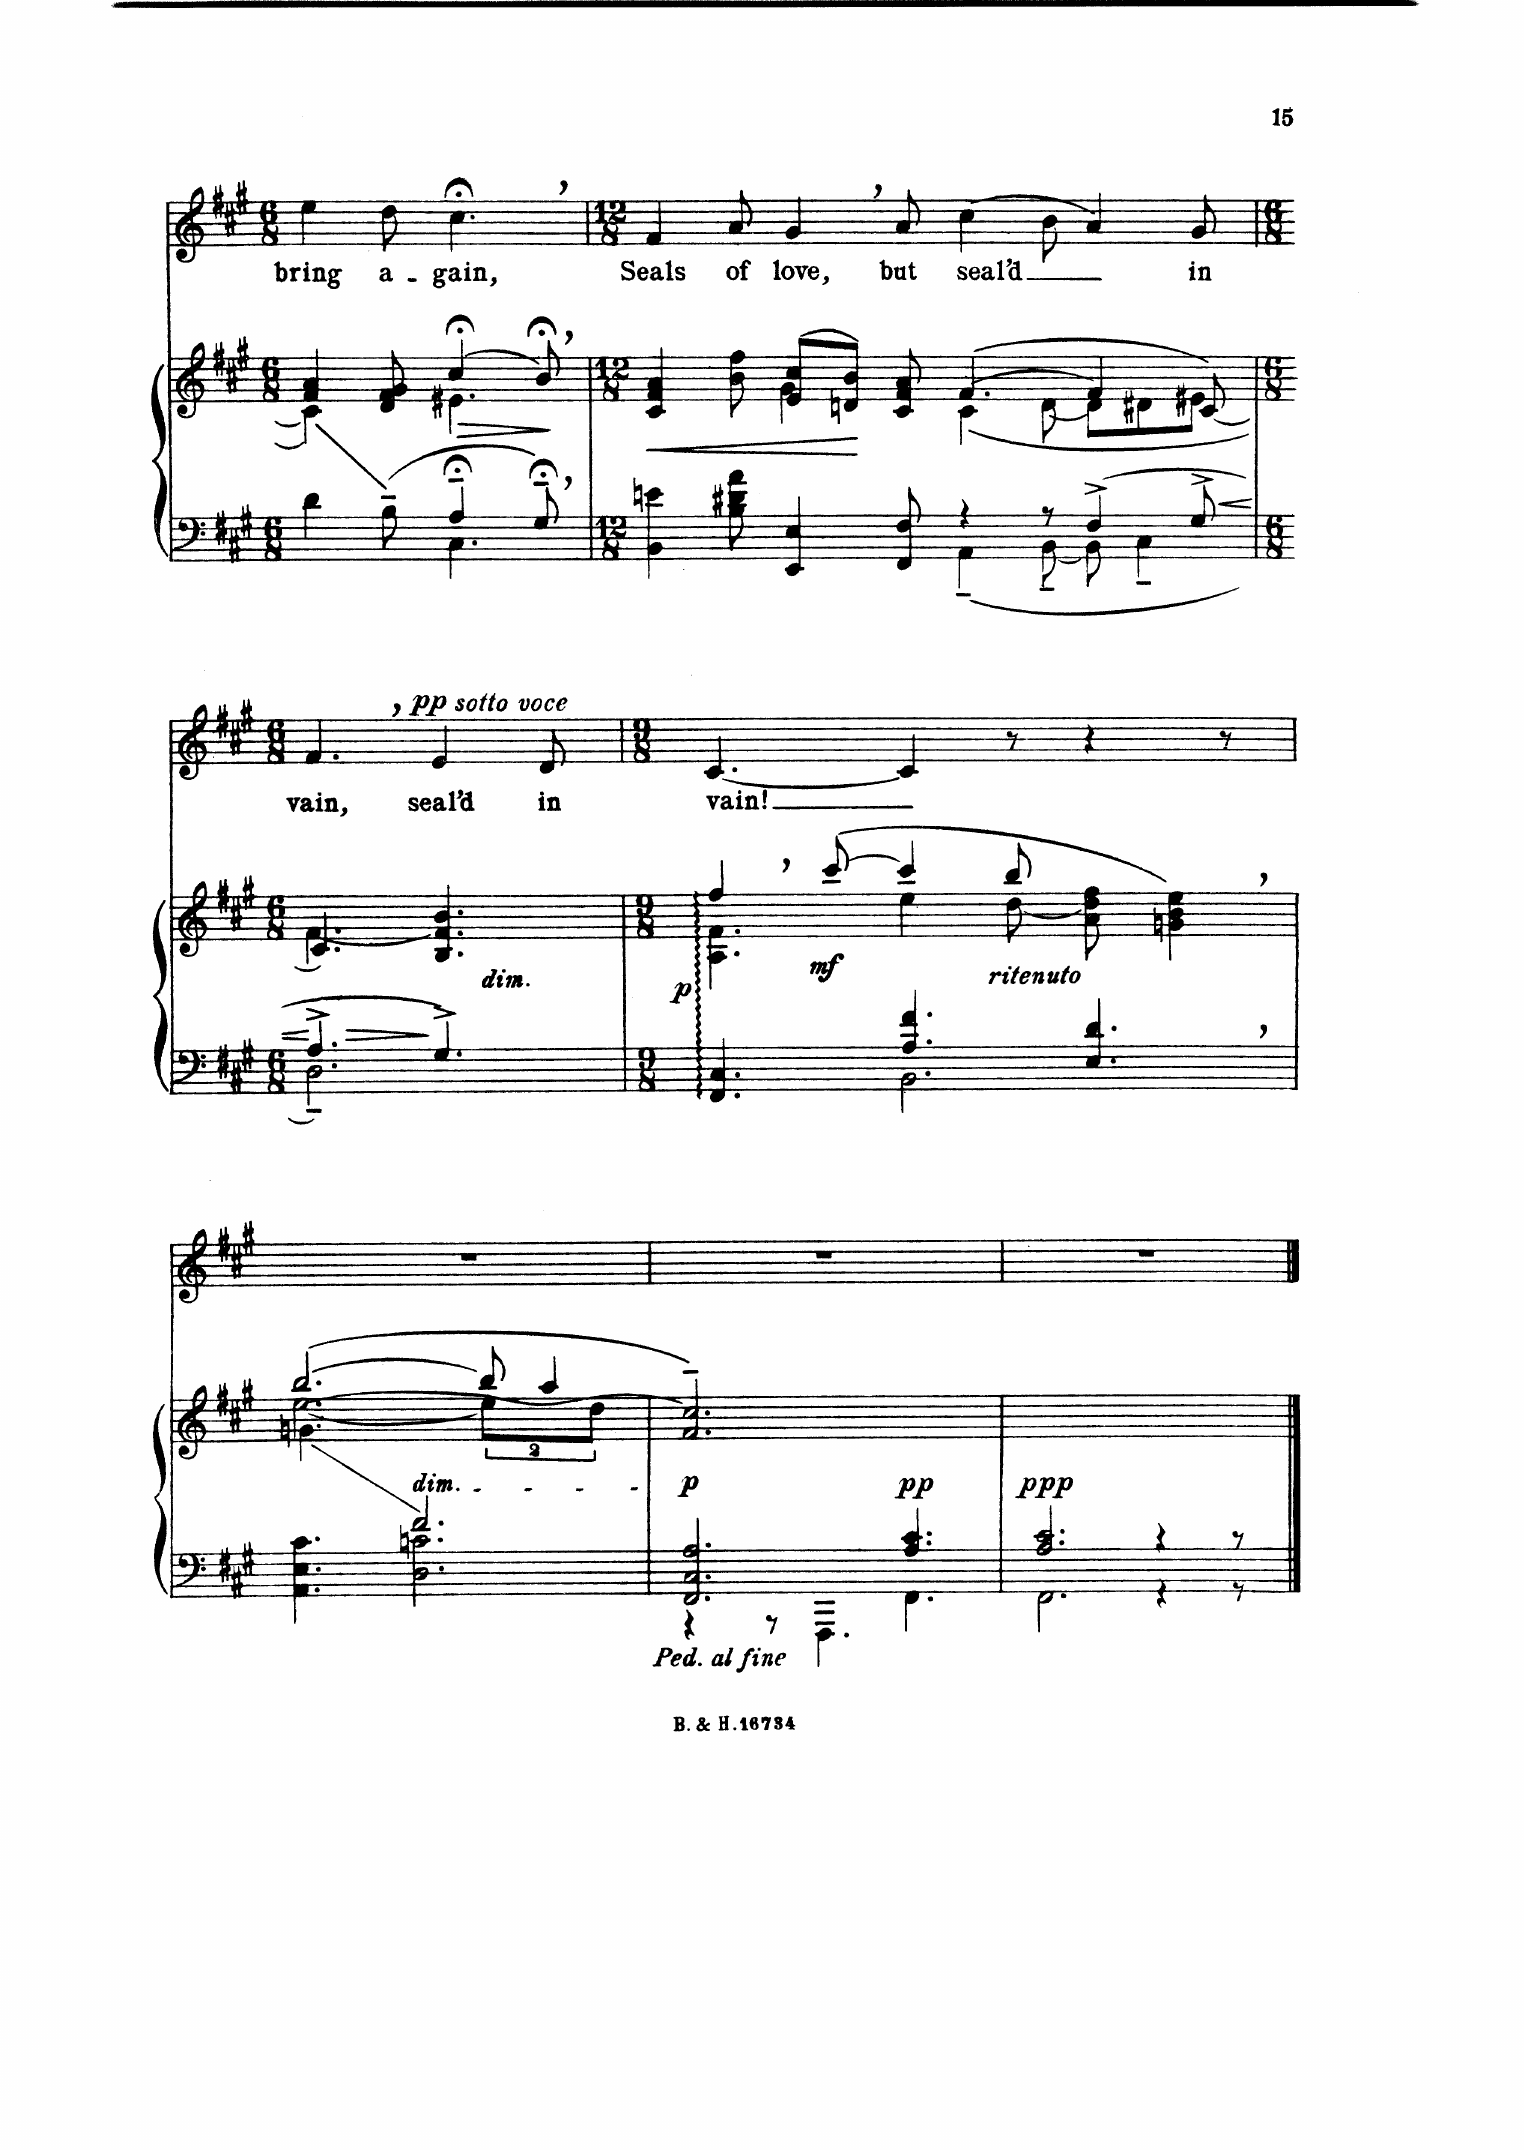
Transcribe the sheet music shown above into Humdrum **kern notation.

**kern	**kern	**dynam	**kern	**text	**dynam
*part2	*part2	*part2	*part1	*part1	*part1
*staff3	*staff2	*staff2/3	*staff1	*staff1	*staff1
*I"Piano	*	*	*I"Voice	*	*
*I'Pno	*	*	*	*	*
*clefF4	*clefG2	*	*clefG2	*	*
*k[f#c#g#]	*k[f#c#g#]	*	*k[f#c#g#]	*	*
*M6/8	*M6/8	*	*M6/8	*	*
=12	=12	=12	=12	=12	=12
*^	*^	*	*	*	*
4d\	4.ryy	4f#/ 4a/	4c#\]	.	4ee\	bring	.
8B~\	.	8d/ 8f#/ 8g#/	8ryy	.	8dd\	a-	.
!	!	!	!	!LO:HP:b	!	!	!
4A;<~/	4.C#\	(4cc#;</	4.e#X\	>	4.cc#;<,\	-gain,	.
8G#;<~,/	.	8b;<,/)	.	.	.	.	.
*v	*v	*	*	*	*	*	*
*	*v	*v	*	*	*	*
.	.	]	.	.	.
=13	=13	=13	=13	=13	=13
*M12/8	*M12/8	*	*M12/8	*	*
*^	*	*	*	*	*
!	!	!	!LO:HP:b	!	!	!
*	*	*^	*	*	*	*
4BB\ 4en\	2.ryy	4c#/ 4f#/ 4a/	4.ryy	<	4f#/	Seals	.
8B\ 8d#X\ 8a\	.	8b\ 8ff#\	.	.	8a/	of	.
4EE/ 4E/	.	(8e/ 8cc#/L	4g#\	.	4g#,/	love,	.
.	.	8dn/ 8b/J)	.	.	.	.	.
8FF#/ 8F#/	.	8c#/ 8f#/ 8a/	8ryy	[	8a/	but	.
4r	4AA~\	([4.f#/	(4c#\	.	(4cc#\	seal’d	.
8r	[8BB~\	.	[8d\	.	8b\	.	.
4F#^/	8BB\]	4f#/]	8d\L]	.	4a/)	.	.
.	4C#~\	.	8d#X\	.	.	.	.
8G#^/	.	[<8c#/)	8e#X\J	.	8g#/	in	.
=14	=14	=14	=14	=14	=14	=14	=14
*M6/8	*	*M6/8	*	*	*M6/8	*	*
4.A^/	2.D~\	4.c#/]	[4.f#\)	.	4.f#,/	vain,	.
!	!	!LO:TX:b:i:t=dim.	!	!	!	!	!
!	!	!	!	!	!	!	!LO:DY:a
!	!	!	!	!	!	!	!LO:DY:n=1:a
4.G#^/	.	4.B/ 4.f#/] 4.b/	4.ryy	.	4e/	seal’d	pp other-dynamics
.	.	.	.	.	8d/	in	.
=15	=15	=15	=15	=15	=15	=15	=15
*M9/8	*	*M9/8	*	*	*M9/8	*	*
!	!	!	!	!LO:DY:b	!	!	!
4.FF#/ 4.C#/	4.ryy	4ff#,/	4.A\ 4.f#\	p	[4.c#/	vain!	.
!	!	!	!	!LO:DY:b	!	!	!
.	.	([8ccc#/	.	mf	.	.	.
4.A/ 4.f#/	2.BB\	4ccc#/]	4ee\	.	4c#/]	.	.
!	!	!LO:TX:i:t=ritenuto	!	!	!	!	!
.	.	8bb/	[8dd\	.	8r	.	.
4.E/, 4.d/,	.	8a\ 8dd\] 8ff#\	4.ryy	.	4r	.	.
.	.	4gn\, 4b\, 4ee\,)	.	.	.	.	.
.	.	.	.	.	8r	.	.
=16	=16	=16	=16	=16	=16	=16	=16
*	*	*	*^	*	*	*	*
4.ryy	4.AA\ 4.E\ 4.c#\	([2.bb/	[>2.ee\	4.gn/	.	8%9r	.	.
!LO:TX:a:i:t=dim.	!	!	!	!	!	!	!	!
2.f#/	2.D\ 2.cn\	.	.	2.ryy	.	.	.	.
.	.	8bb/]	(16%3ee\L]	.	.	.	.	.
.	.	4aa/	.	.	.	.	.	.
.	.	.	16%3dd\J	.	.	.	.	.
*	*	*	*v	*v	*	*	*	*
=17	=17	=17	=17	=17	=17	=17	=17
*	*^	*	*	*	*	*	*
!	!	!	!	!	!LO:DY:b	!	!	!
2.ryy	2.FF#/ 2.C#/ 2.A/	4r	2.cc#~/))	2.f#/	p	8%9r	.	.
.	.	8r	.	.	.	.	.	.
.	.	4.FFF#\	.	.	.	.	.	.
!	!	!	!	!	!LO:DY:b	!	!	!
4.A/ 4.c#/	4.FF#\	4.ryy	4.ryy	4.ryy	pp	.	.	.
=18	=18	=18	=18	=18	=18	=18	=18	=18
!	!	!	!	!	!LO:DY:b	!	!	!
*	*v	*v	*	*	*	*	*	*
*	*	*v	*v	*	*	*	*
2.A/ 2.c#/	2.FF#\	2.ryy	ppp	8%9r	.	.
4.ryy	4r	4r	.	.	.	.
.	8r	8r	.	.	.	.
*v	*v	*	*	*	*	*
==	==	==	==	==	==
*-	*-	*-	*-	*-	*-
